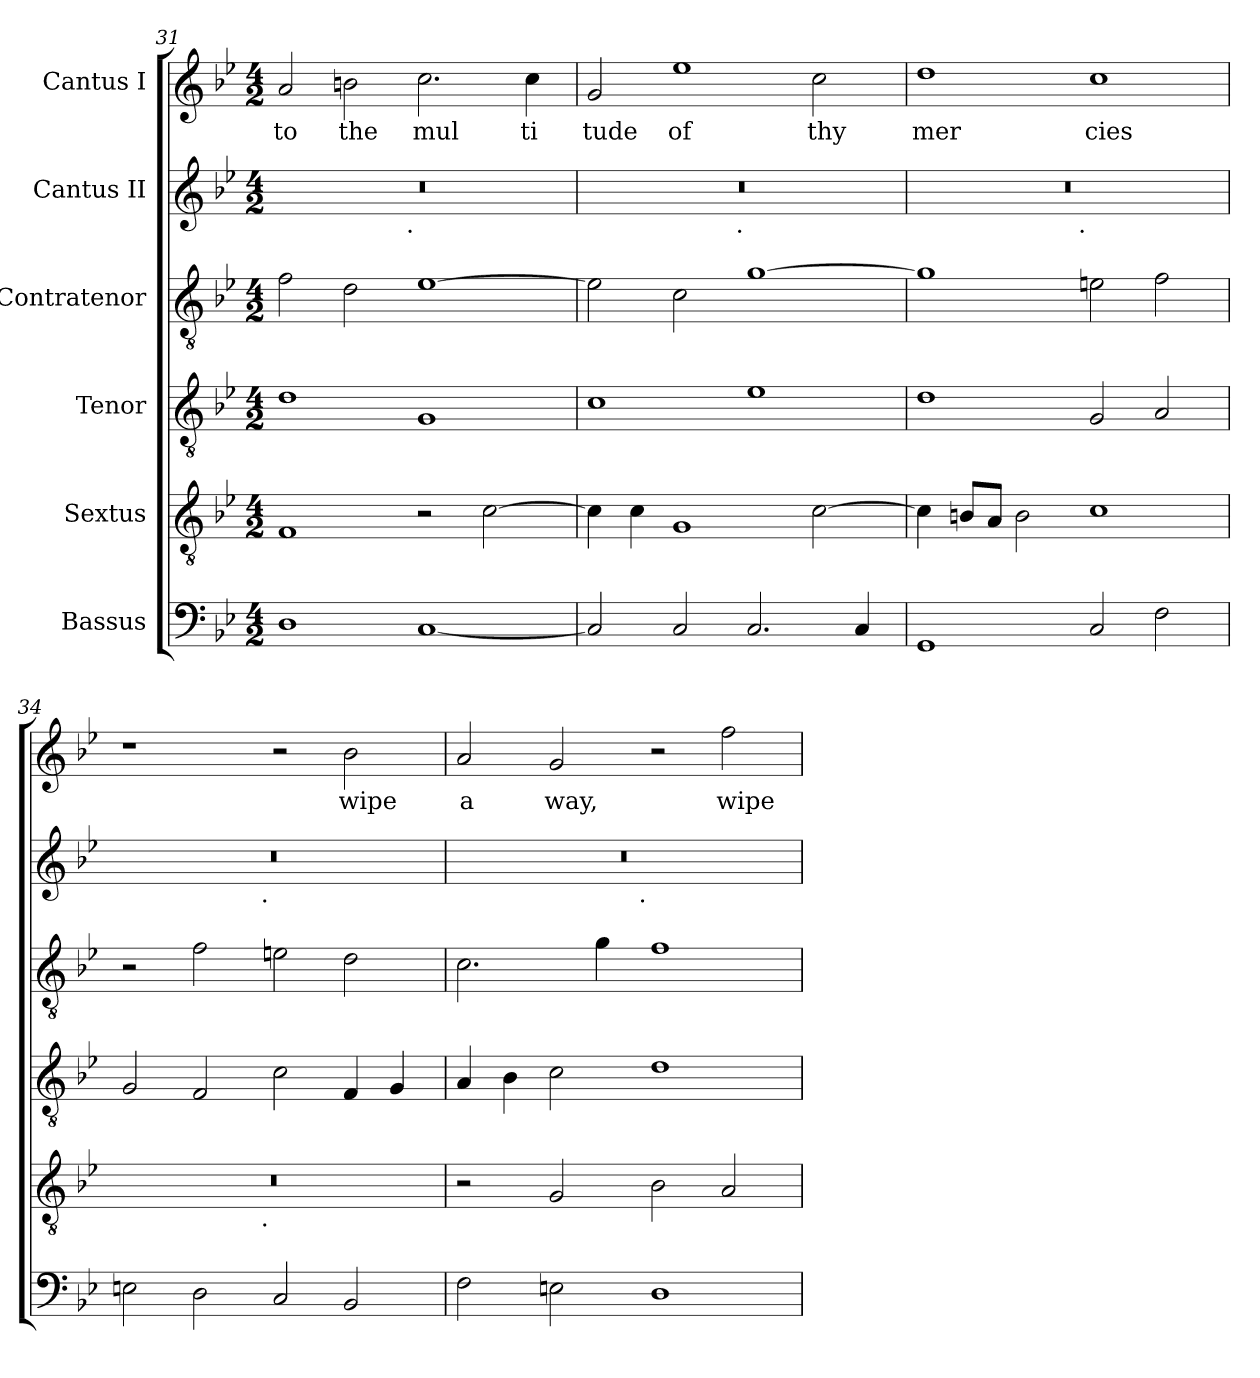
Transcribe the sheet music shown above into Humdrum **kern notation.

**kern	**kern	**text	**kern	**kern	**text	**kern	**kern	**text
*part6	*part5	*part5	*part4	*part3	*part3	*part2	*part1	*part1
*staff6	*staff5	*staff5	*staff4	*staff3	*staff3	*staff2	*staff1	*staff1
*I"Bassus	*I"Sextus	*	*I"Tenor	*I"Contratenor	*	*I"Cantus II	*I"Cantus I	*
*clefF4	*clefGv2	*	*clefGv2	*clefGv2	*	*clefG2	*clefG2	*
*k[b-e-]	*k[b-e-]	*	*k[b-e-]	*k[b-e-]	*	*k[b-e-]	*k[b-e-]	*
*B-:	*B-:	*	*B-:	*B-:	*	*B-:	*B-:	*
*M4/2	*M4/2	*	*M4/2	*M4/2	*	*M4/2	*M4/2	*
=31	=31	=31	=31	=31	=31	=31	=31	=31
!	!	!	!	!	!	!	!	!LO:LY:b
*	*	*	*	*	*	*^	*	*
1D	1F	.	1d	2f\	.	0r	2ryy	2a/	to
!	!	!	!	!	!	!	!	!	!LO:LY:b
.	.	.	.	2d\	.	.	4...ryy	2bn\	the
!	!	!	!	!	!	!	!LO:TX:b:t=.	!	!
.	.	.	.	.	.	.	1ryy	.	.
!	!	!	!	!	!	!	!	!	!LO:LY:b
[<1C	2r	.	1G	[>1e-	.	.	.	2.cc\	mul
.	[>2c\	.	.	.	.	.	.	.	.
!	!	!	!	!	!	!	!	!	!LO:LY:b
.	.	.	.	.	.	.	.	4cc\	ti
.	.	.	.	.	.	.	32ryy	.	.
=32	=32	=32	=32	=32	=32	=32	=32	=32	=32
!	!	!	!	!	!	!	!	!	!LO:LY:b
2C/]	4c\]	.	1c	2e-\]	.	0r	2ryy	2g/	tude
.	4c\	.	.	.	.	.	.	.	.
!	!	!	!	!	!	!	!	!	!LO:LY:b
2C/	1G	.	.	2c\	.	.	4...ryy	1ee-	of
!	!	!	!	!	!	!	!LO:TX:b:t=.	!	!
.	.	.	.	.	.	.	1ryy	.	.
2.C/	.	.	1e-	[>1g	.	.	.	.	.
!	!	!	!	!	!	!	!	!	!LO:LY:b
.	[>2c\	.	.	.	.	.	.	2cc\	thy
4C/	.	.	.	.	.	.	.	.	.
.	.	.	.	.	.	.	32ryy	.	.
!!LO:LB:g=z
=33	=33	=33	=33	=33	=33	=33	=33	=33	=33
!	!	!	!	!	!	!	!	!	!LO:LY:b
1GG	4c\]	.	1d	1g]	.	0r	2ryy	1dd	mer
.	8Bn/L	.	.	.	.	.	.	.	.
.	8A/J	.	.	.	.	.	.	.	.
.	2B\	.	.	.	.	.	4...ryy	.	.
!	!	!	!	!	!	!	!LO:TX:b:t=.	!	!
.	.	.	.	.	.	.	1ryy	.	.
!	!	!	!	!	!	!	!	!	!LO:LY:b
2C/	1c	.	2G/	2en\	.	.	.	1cc	cies
2F\	.	.	2A/	2f\	.	.	.	.	.
.	.	.	.	.	.	.	32ryy	.	.
=34	=34	=34	=34	=34	=34	=34	=34	=34	=34
*	*^	*	*	*	*	*	*	*	*
2En\	0r	2ryy	.	2G/	2r	.	0r	2ryy	1r	.
2D\	.	4...ryy	.	2F/	2f\	.	.	4...ryy	.	.
!	!	!	!	!	!	!	!	!LO:TX:b:t=.	!	!
!	!	!LO:TX:b:t=.	!	!	!	!	!	!	!	!
.	.	1ryy	.	.	.	.	.	1ryy	.	.
2C/	.	.	.	2c\	2en\	.	.	.	2r	.
!	!	!	!	!	!	!	!	!	!	!LO:LY:b
2BB-/	.	.	.	4F/	2d\	.	.	.	2b-\	wipe
.	.	.	.	4G/	.	.	.	.	.	.
.	.	32ryy	.	.	.	.	.	32ryy	.	.
=35	=35	=35	=35	=35	=35	=35	=35	=35	=35	=35
!	!	!	!	!	!	!	!	!	!	!LO:LY:b
*	*v	*v	*	*	*	*	*	*	*	*
2F\	2r	.	4A/	2.c\	.	0r	2ryy	2a/	a
.	.	.	4B-\	.	.	.	.	.	.
!	!	!	!	!	!	!	!	!	!LO:LY:b
2En\	2G/	.	2c\	.	.	.	4...ryy	2g/	way,
.	.	.	.	4g\	.	.	.	.	.
!	!	!	!	!	!	!	!LO:TX:b:t=.	!	!
.	.	.	.	.	.	.	1ryy	.	.
1D	2B-\	.	1d	1f	.	.	.	2r	.
!	!	!	!	!	!	!	!	!	!LO:LY:b
.	2A/	.	.	.	.	.	.	2ff\	wipe
.	.	.	.	.	.	.	32ryy	.	.
*	*	*	*	*	*	*v	*v	*	*
=	=	=	=	=	=	=	=	=
*-	*-	*-	*-	*-	*-	*-	*-	*-
